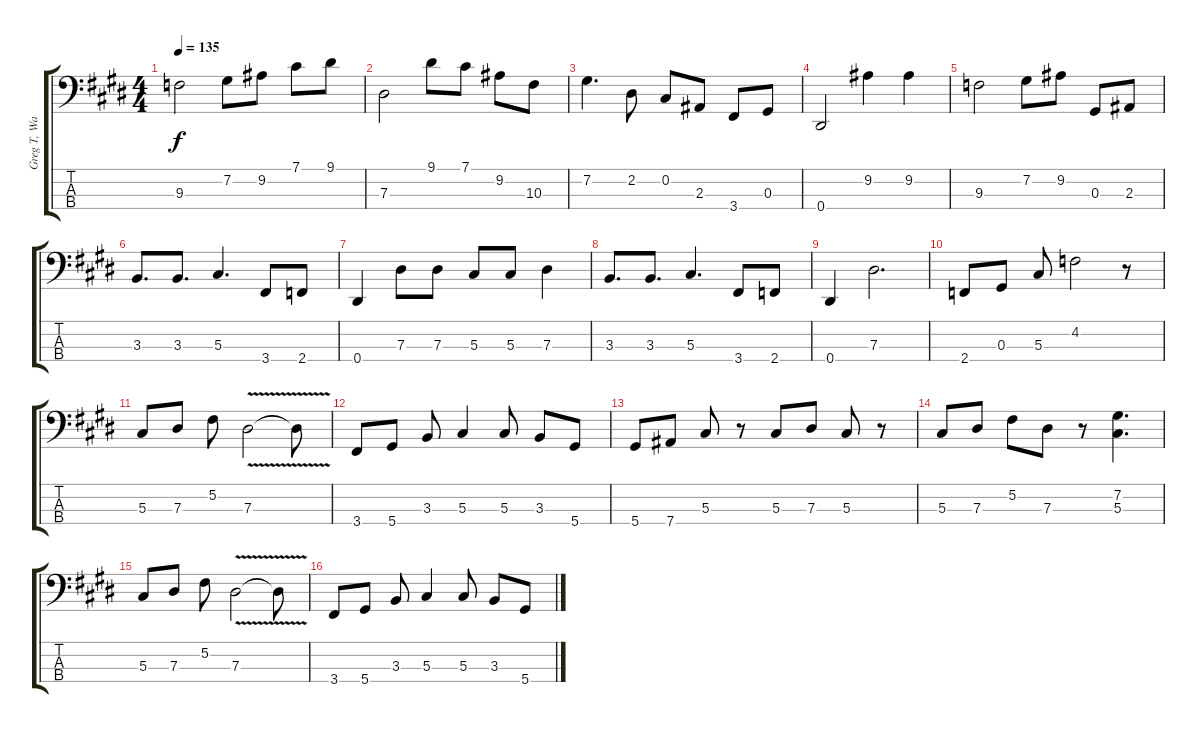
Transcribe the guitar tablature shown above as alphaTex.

\track ("Greg T, Walker Bass" "Greg T, Wa") {instrument electricbassfinger}
\staff {score tabs}
\tuning (Gb2 Db2 Ab1 Eb1) {hide}
\ts (4 4)
\tempo 135
\clef f4
\ks e
9.3.2{dy f} 7.2.8 9.2.8 7.1.8 9.1.8 |
7.3.2 9.1.8 7.1.8 9.2.8 10.3.8 |
7.2.4{d} 2.2.8 0.2.8 2.3.8 3.4.8 0.3.8 |
0.4.2 9.2.4 9.2.4 |
9.3.2 7.2.8 9.2.8 0.3.8 2.3.8 |
3.3.8{d} 3.3.8{d} 5.3.4{d} 3.4.8 2.4.8 |
0.4.4 7.3.8 7.3.8 5.3.8 5.3.8 7.3.4 |
3.3.8{d} 3.3.8{d} 5.3.4{d} 3.4.8 2.4.8 |
0.4.4 7.3.2{d} |
2.4.8 0.3.8 5.3.8 4.2.2 r.8 |
5.3.8 7.3.8 5.2.8 7.3{v}.2 7.3{t}.8 |
3.4.8 5.4.8 3.3.8 5.3.4 5.3.8 3.3.8 5.4.8 |
5.4.8 7.4.8 5.3.8 r.8 5.3.8 7.3.8 5.3.8 r.8 |
5.3.8 7.3.8 5.2.8 7.3.8 r.8 (7.2 5.3).4{d} |
5.3.8 7.3.8 5.2.8 7.3{v}.2 7.3{t}.8 |
3.4.8 5.4.8 3.3.8 5.3.4 5.3.8 3.3.8 5.4.8
